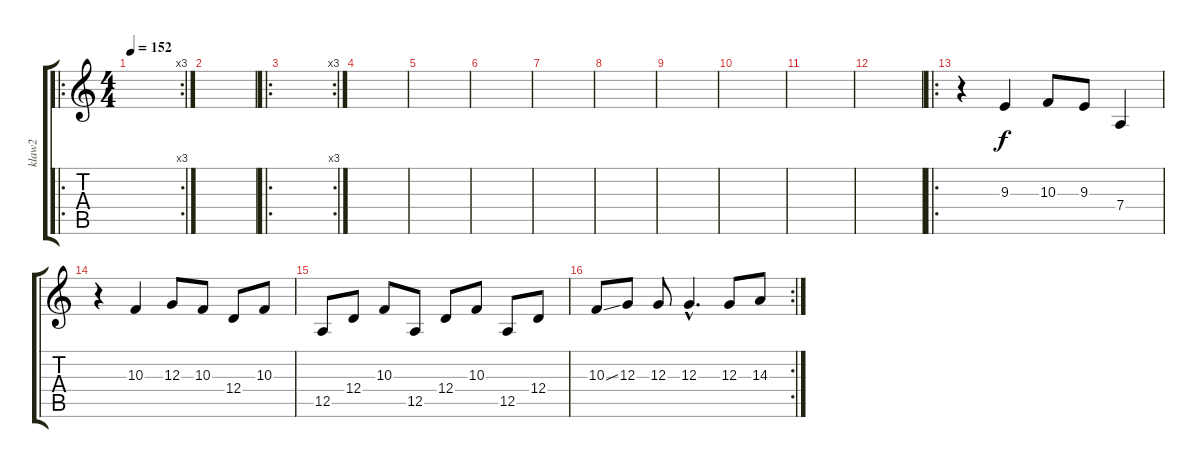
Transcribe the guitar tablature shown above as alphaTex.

\track ("klaw2" "klaw2") {instrument recorder}
\staff {score tabs}
\tuning (E4 B3 G3 D3 A2 E2) {hide}
\ro
\rc 3
\ts (4 4)
\tempo 152
\clef g2
\ks c
|
|
\ro
\rc 3
|
|
|
|
|
|
|
|
|
|
\ro
r.4 9.3.4 10.3.8 9.3.8 7.4.4 |
r.4 10.3.4 12.3.8 10.3.8 12.4.8 10.3.8 |
12.5.8 12.4.8 10.3.8 12.5.8 12.4.8 10.3.8 12.5.8 12.4.8 |
\rc 2
10.3{ss}.8 12.3.8 12.3.8 12.3{hac}.4{d} 12.3.8 14.3.8
